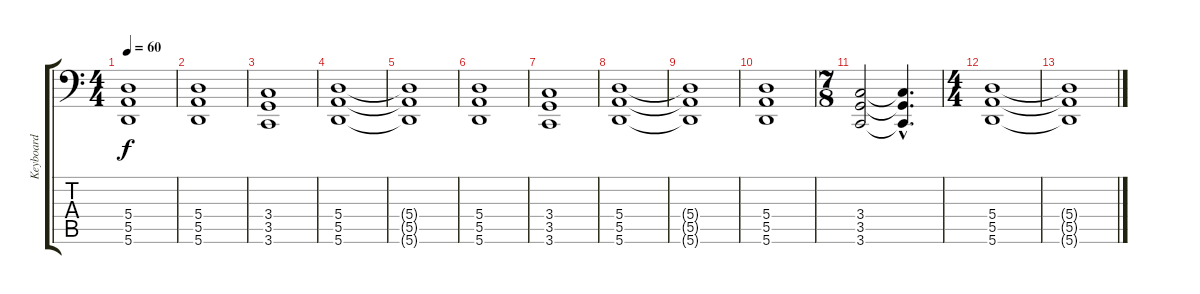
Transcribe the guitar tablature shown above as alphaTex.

\track ("Keyboard" "Keyboard") {instrument choiraahs}
\staff {score tabs}
\tuning (B3 Gb3 D3 A2 E2 A1) {hide}
\ts (4 4)
\tempo 60
\clef f4
\ks c
(5.4{t} 5.5{t} 5.6{t}).1{dy f} |
(5.4 5.5 5.6).1 |
(3.4 3.5 3.6).1 |
(5.4 5.5 5.6).1 |
(5.4{t} 5.5{t} 5.6{t}).1 |
(5.4 5.5 5.6).1 |
(3.4 3.5 3.6).1 |
(5.4 5.5 5.6).1 |
(5.4{t} 5.5{t} 5.6{t}).1 |
(5.4 5.5 5.6).1 |
\ts (7 8)
(3.4 3.5 3.6).2 (3.4{hac t} 3.5{hac t} 3.6{hac t}).4{d} |
\ts (4 4)
(5.4 5.5 5.6).1 |
(5.4{t} 5.5{t} 5.6{t}).1
